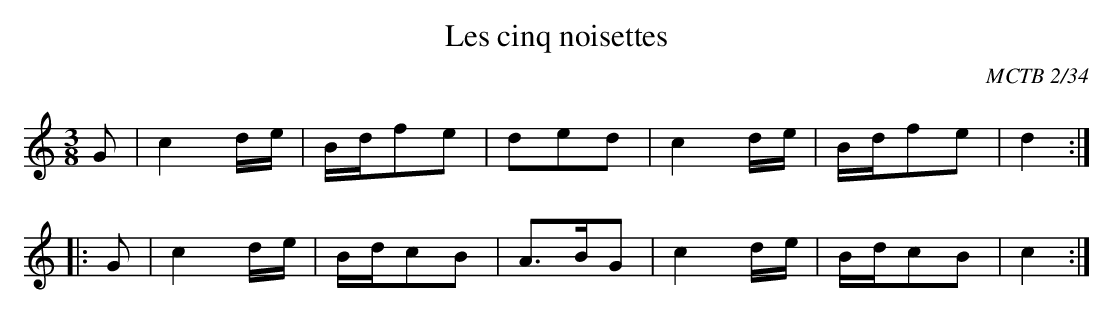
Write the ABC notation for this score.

X:1
T:Les cinq noisettes
C:MCTB 2/34
M:3/8
L:1/8
K:C
G|c2d/e/|B/d/fe|ded|\
c2d/e/|B/d/fe|d2:|
|:G|c2d/e/|B/d/cB|A>BG|\
c2d/e/|B/d/cB|c2:|
